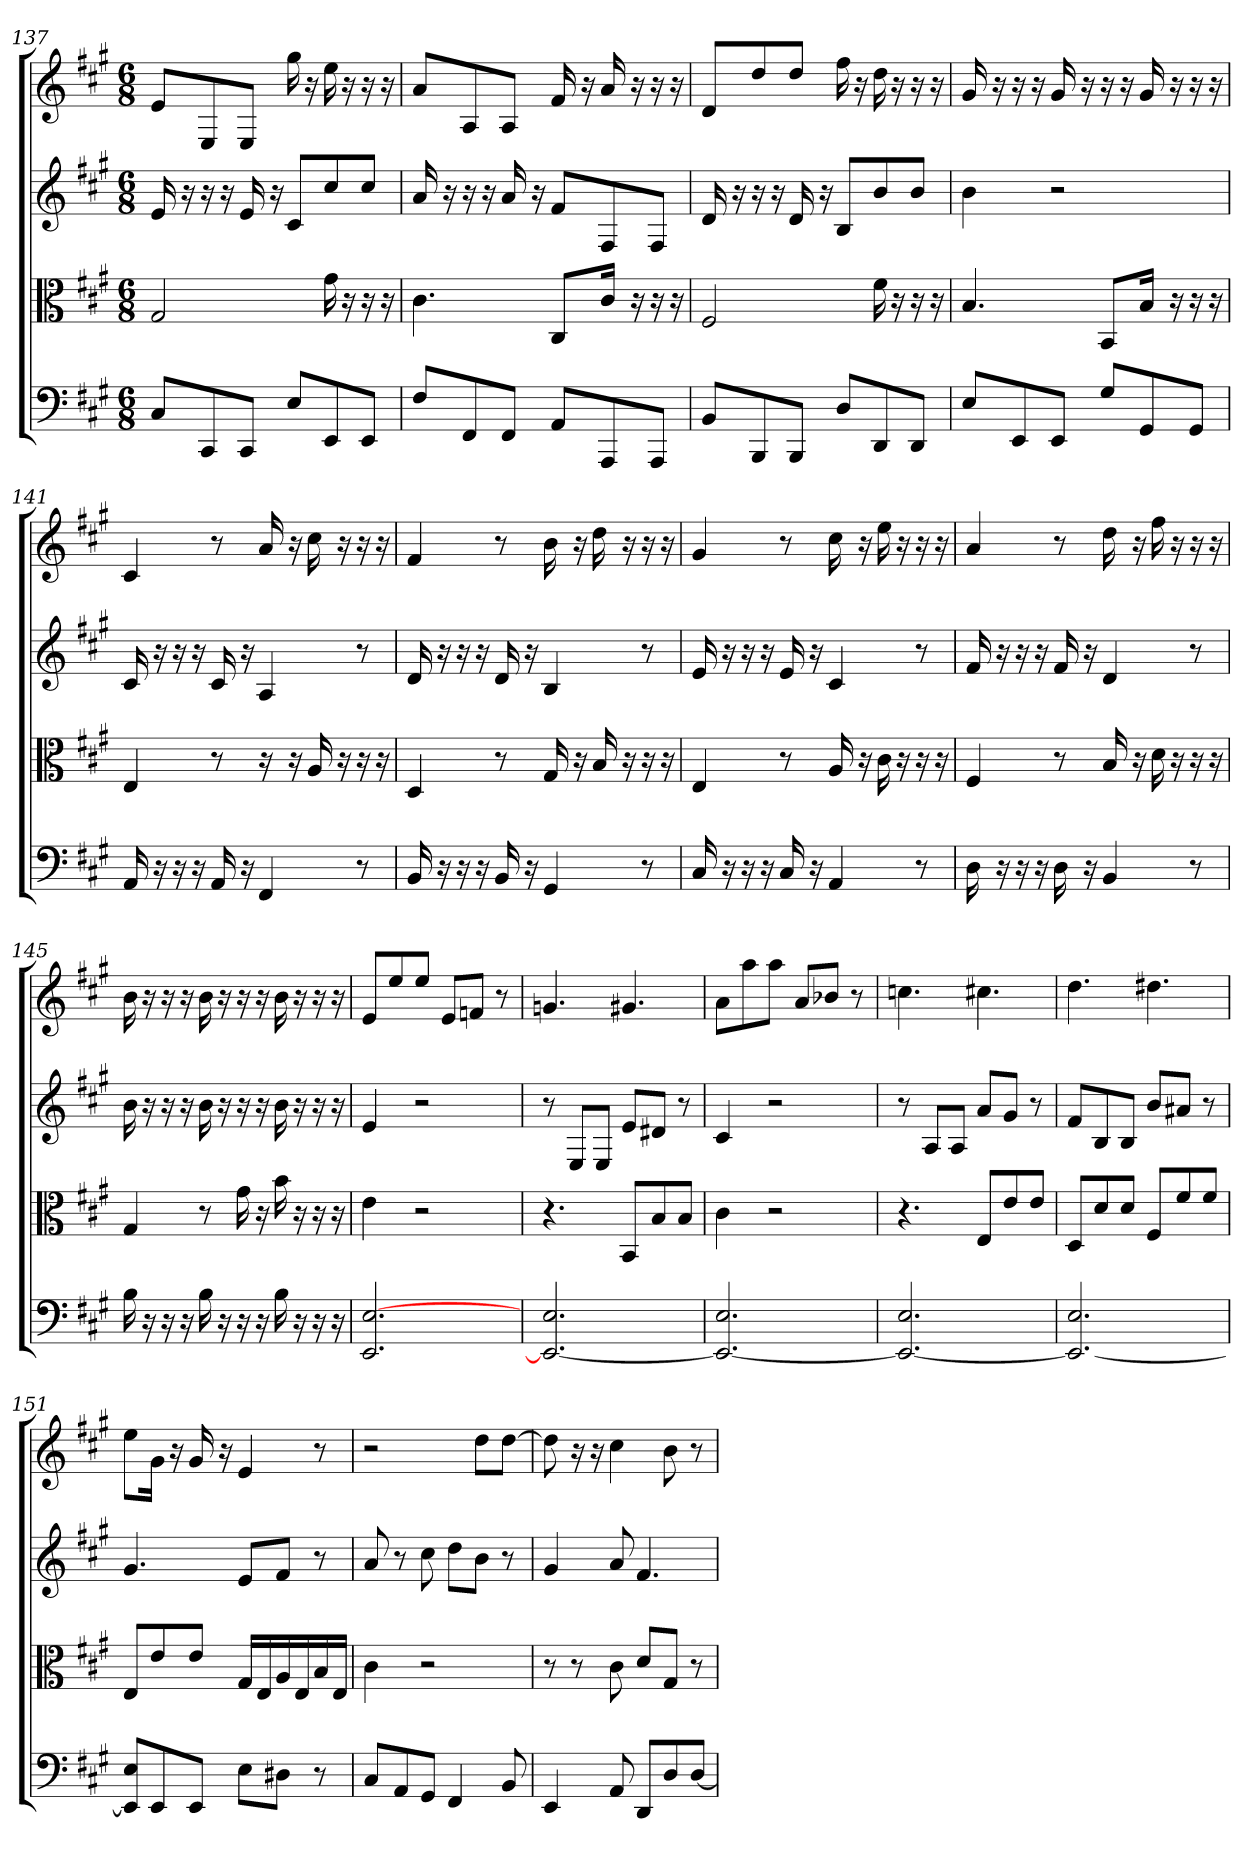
**kern	**kern	**kern	**kern
*part4	*part3	*part2	*part1
*staff4	*staff3	*staff2	*staff1
*clefF4	*clefC3	*clefG2	*clefG2
*k[f#c#g#]	*k[f#c#g#]	*k[f#c#g#]	*k[f#c#g#]
*A:	*A:	*A:	*A:
*M6/8	*M6/8	*M6/8	*M6/8
=137	=137	=137	=137
8C#/L	2G#	16e	8e/L
.	.	16r	.
8CC#/	.	16r	8E/
.	.	16r	.
8CC#/J	.	16e	8E/J
.	.	16r	.
8E/L	.	8c#/L	16gg#
.	.	.	16r
8EE/	16g#	8cc#/	16ee
.	16r	.	16r
8EE/J	16r	8cc#/J	16r
.	16r	.	16r
=138	=138	=138	=138
8F#/L	4.c#	16a	8a/L
.	.	16r	.
8FF#/	.	16r	8A/
.	.	16r	.
8FF#/J	.	16a	8A/J
.	.	16r	.
8AA/L	8C#/L	8f#/L	16f#
.	.	.	16r
8AAA/	16c#/Jk	8F#/	16a
.	16r	.	16r
8AAA/J	16r	8F#/J	16r
.	16r	.	16r
=139	=139	=139	=139
8BB/L	2F#	16d	8d/L
.	.	16r	.
8BBB/	.	16r	8dd/
.	.	16r	.
8BBB/J	.	16d	8dd/J
.	.	16r	.
8D/L	.	8B/L	16ff#
.	.	.	16r
8DD/	16f#	8b/	16dd
.	16r	.	16r
8DD/J	16r	8b/J	16r
.	16r	.	16r
=140	=140	=140	=140
8E/L	4.B	4b	16g#
.	.	.	16r
8EE/	.	.	16r
.	.	.	16r
8EE/J	.	2r	16g#
.	.	.	16r
8G#/L	8BB/L	.	16r
.	.	.	16r
8GG#/	16B/Jk	.	16g#
.	16r	.	16r
8GG#/J	16r	.	16r
.	16r	.	16r
=141	=141	=141	=141
16AA	4E	16c#	4c#
16r	.	16r	.
16r	.	16r	.
16r	.	16r	.
16AA	8r	16c#	8r
16r	.	16r	.
4FF#	16r	4A	16a
.	16r	.	16r
.	16A	.	16cc#
.	16r	.	16r
8r	16r	8r	16r
.	16r	.	16r
=142	=142	=142	=142
16BB	4D	16d	4f#
16r	.	16r	.
16r	.	16r	.
16r	.	16r	.
16BB	8r	16d	8r
16r	.	16r	.
4GG#	16G#	4B	16b
.	16r	.	16r
.	16B	.	16dd
.	16r	.	16r
8r	16r	8r	16r
.	16r	.	16r
=143	=143	=143	=143
16C#	4E	16e	4g#
16r	.	16r	.
16r	.	16r	.
16r	.	16r	.
16C#	8r	16e	8r
16r	.	16r	.
4AA	16A	4c#	16cc#
.	16r	.	16r
.	16c#	.	16ee
.	16r	.	16r
8r	16r	8r	16r
.	16r	.	16r
=144	=144	=144	=144
16D	4F#	16f#	4a
16r	.	16r	.
16r	.	16r	.
16r	.	16r	.
16D	8r	16f#	8r
16r	.	16r	.
4BB	16B	4d	16dd
.	16r	.	16r
.	16d	.	16ff#
.	16r	.	16r
8r	16r	8r	16r
.	16r	.	16r
=145	=145	=145	=145
16B	4G#	16b	16b
16r	.	16r	16r
16r	.	16r	16r
16r	.	16r	16r
16B	8r	16b	16b
16r	.	16r	16r
16r	16g#	16r	16r
16r	16r	16r	16r
16B	16b	16b	16b
16r	16r	16r	16r
16r	16r	16r	16r
16r	16r	16r	16r
=146	=146	=146	=146
2.EE [2.E	4e	4e	8e/L
.	.	.	8ee/
.	2r	2r	8ee/J
.	.	.	8e/L
.	.	.	8fn/J
.	.	.	8r
=147	=147	=147	=147
2.EE_ 2.E	4.r	8r	4.gn
.	.	8E/L	.
.	.	8E/J	.
.	8BB/L	8e/L	4.g#X
.	8B/	8d#X/J	.
.	8B/J	8r	.
=148	=148	=148	=148
2.EE_ 2.E	4c#	4c#	8a\L
.	.	.	8aa\
.	2r	2r	8aa\J
.	.	.	8a/L
.	.	.	8b-X/J
.	.	.	8r
=149	=149	=149	=149
2.EE_ 2.E	4.r	8r	4.ccn
.	.	8A/L	.
.	.	8A/J	.
.	8E/L	8a/L	4.cc#X
.	8e/	8g#/J	.
.	8e/J	8r	.
=150	=150	=150	=150
2.EE_ 2.E	8D/L	8f#/L	4.dd
.	8d/	8B/	.
.	8d/J	8B/J	.
.	8F#/L	8b/L	4.dd#X
.	8f#/	8a#X/J	.
.	8f#/J	8r	.
=151	=151	=151	=151
8EE]/ 8E/L	8E/L	4.g#	8ee\L
8EE/	8e/	.	16g#\Jk
.	.	.	16r
8EE/J	8e/J	.	16g#
.	.	.	16r
8E\L	16G#/LL	8e/L	4e
.	16E/	.	.
8D#X\J	16A/	8f#/J	.
.	16E/	.	.
8r	16B/	8r	8r
.	16E/JJ	.	.
=152	=152	=152	=152
8C#/L	4c#	8a	2r
8AA/	.	8r	.
8GG#/J	2r	8cc#	.
4FF#	.	8dd\L	.
.	.	8b\J	8dd\L
8BB	.	8r	[8dd\J
=153	=153	=153	=153
4EE	8r	4g#	8dd]
.	8r	.	16r
.	.	.	16r
8AA	8c#	8a	4cc#
8DD/L	8d/L	4.f#	.
8D/	8G#/J	.	8b
[8D/J	8r	.	8r
=	=	=	=
*-	*-	*-	*-
